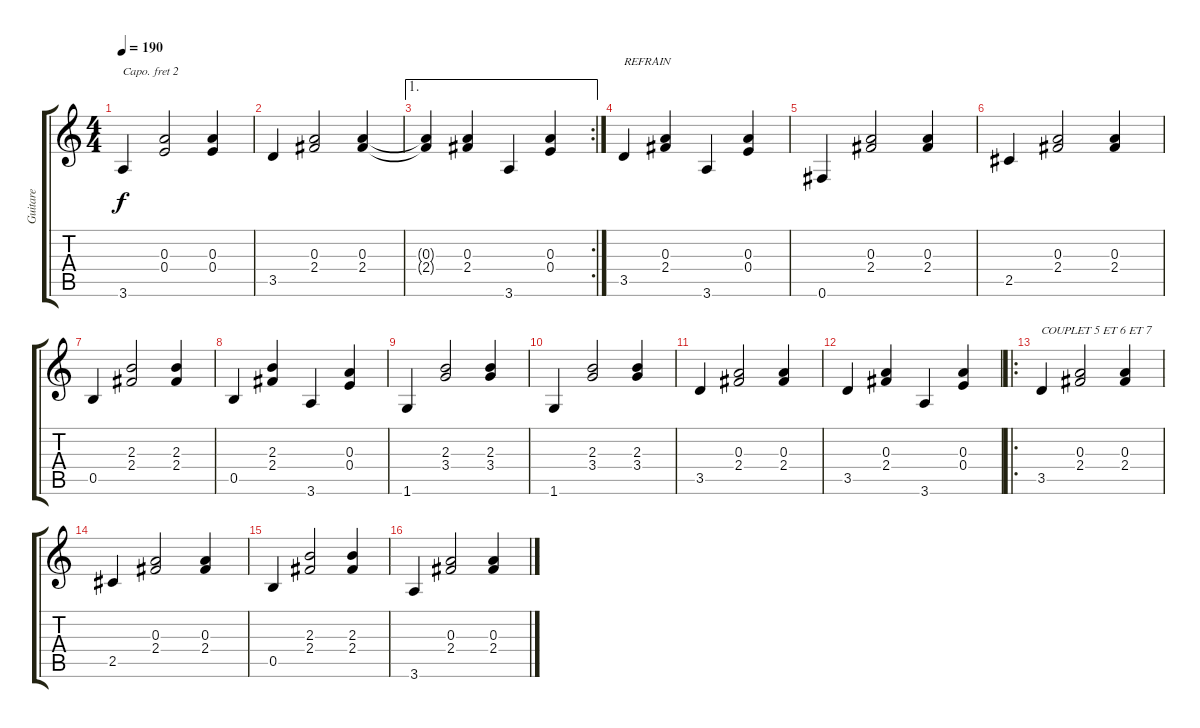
\track ("Guitare" "Guitare") {instrument acousticguitarsteel}
\staff {score tabs}
\capo 2
\tuning (E4 B3 G3 D3 A2 E2) {hide}
\ts (4 4)
\tempo 190
\clef g2
\ks c
3.6.4{dy f} (0.3 0.4).2 (0.3 0.4).4 |
3.5.4 (0.3 2.4).2 (0.3 2.4).4 |
\ae 1
\rc 2
(0.3{t} 2.4{t}).4 (0.3 2.4).4 3.6.4 (0.3 0.4).4 |
3.5.4{txt "REFRAIN"} (0.3 2.4).4 3.6.4 (0.3 0.4).4 |
0.6.4 (0.3 2.4).2 (0.3 2.4).4 |
2.5.4 (0.3 2.4).2 (0.3 2.4).4 |
0.5.4 (2.3 2.4).2 (2.3 2.4).4 |
0.5.4 (2.3 2.4).4 3.6.4 (0.3 0.4).4 |
1.6.4 (2.3 3.4).2 (2.3 3.4).4 |
1.6.4 (2.3 3.4).2 (2.3 3.4).4 |
3.5.4 (0.3 2.4).2 (0.3 2.4).4 |
3.5.4 (0.3 2.4).4 3.6.4 (0.3 0.4).4 |
\ro
3.5.4{txt "COUPLET 5 ET 6 ET 7"} (0.3 2.4).2 (0.3 2.4).4 |
2.5.4 (0.3 2.4).2 (0.3 2.4).4 |
0.5.4 (2.3 2.4).2 (2.3 2.4).4 |
3.6.4 (0.3 2.4).2 (0.3 2.4).4
